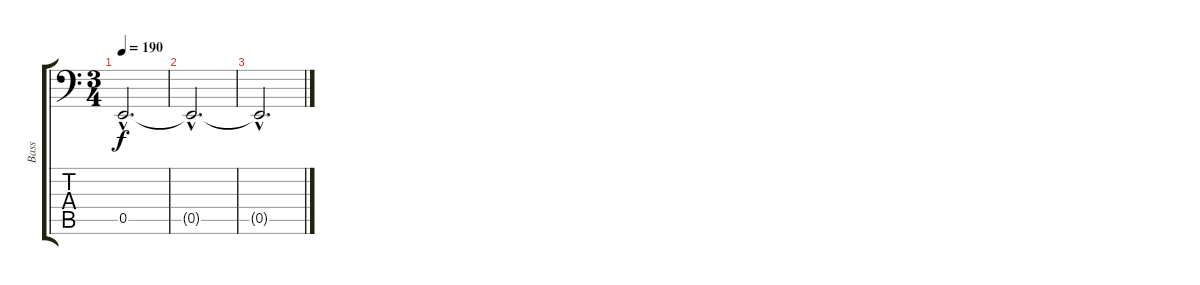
\track ("Bass" "Bass") {instrument electricbassfinger}
\staff {score tabs}
\tuning (C3 G2 D2 A1 E1 B0) {hide}
\ts (3 4)
\tempo 190
\clef f4
\ks c
0.5{hac t}.2{d dy f} |
0.5{hac t}.2{d} |
0.5{hac t}.2{d}
